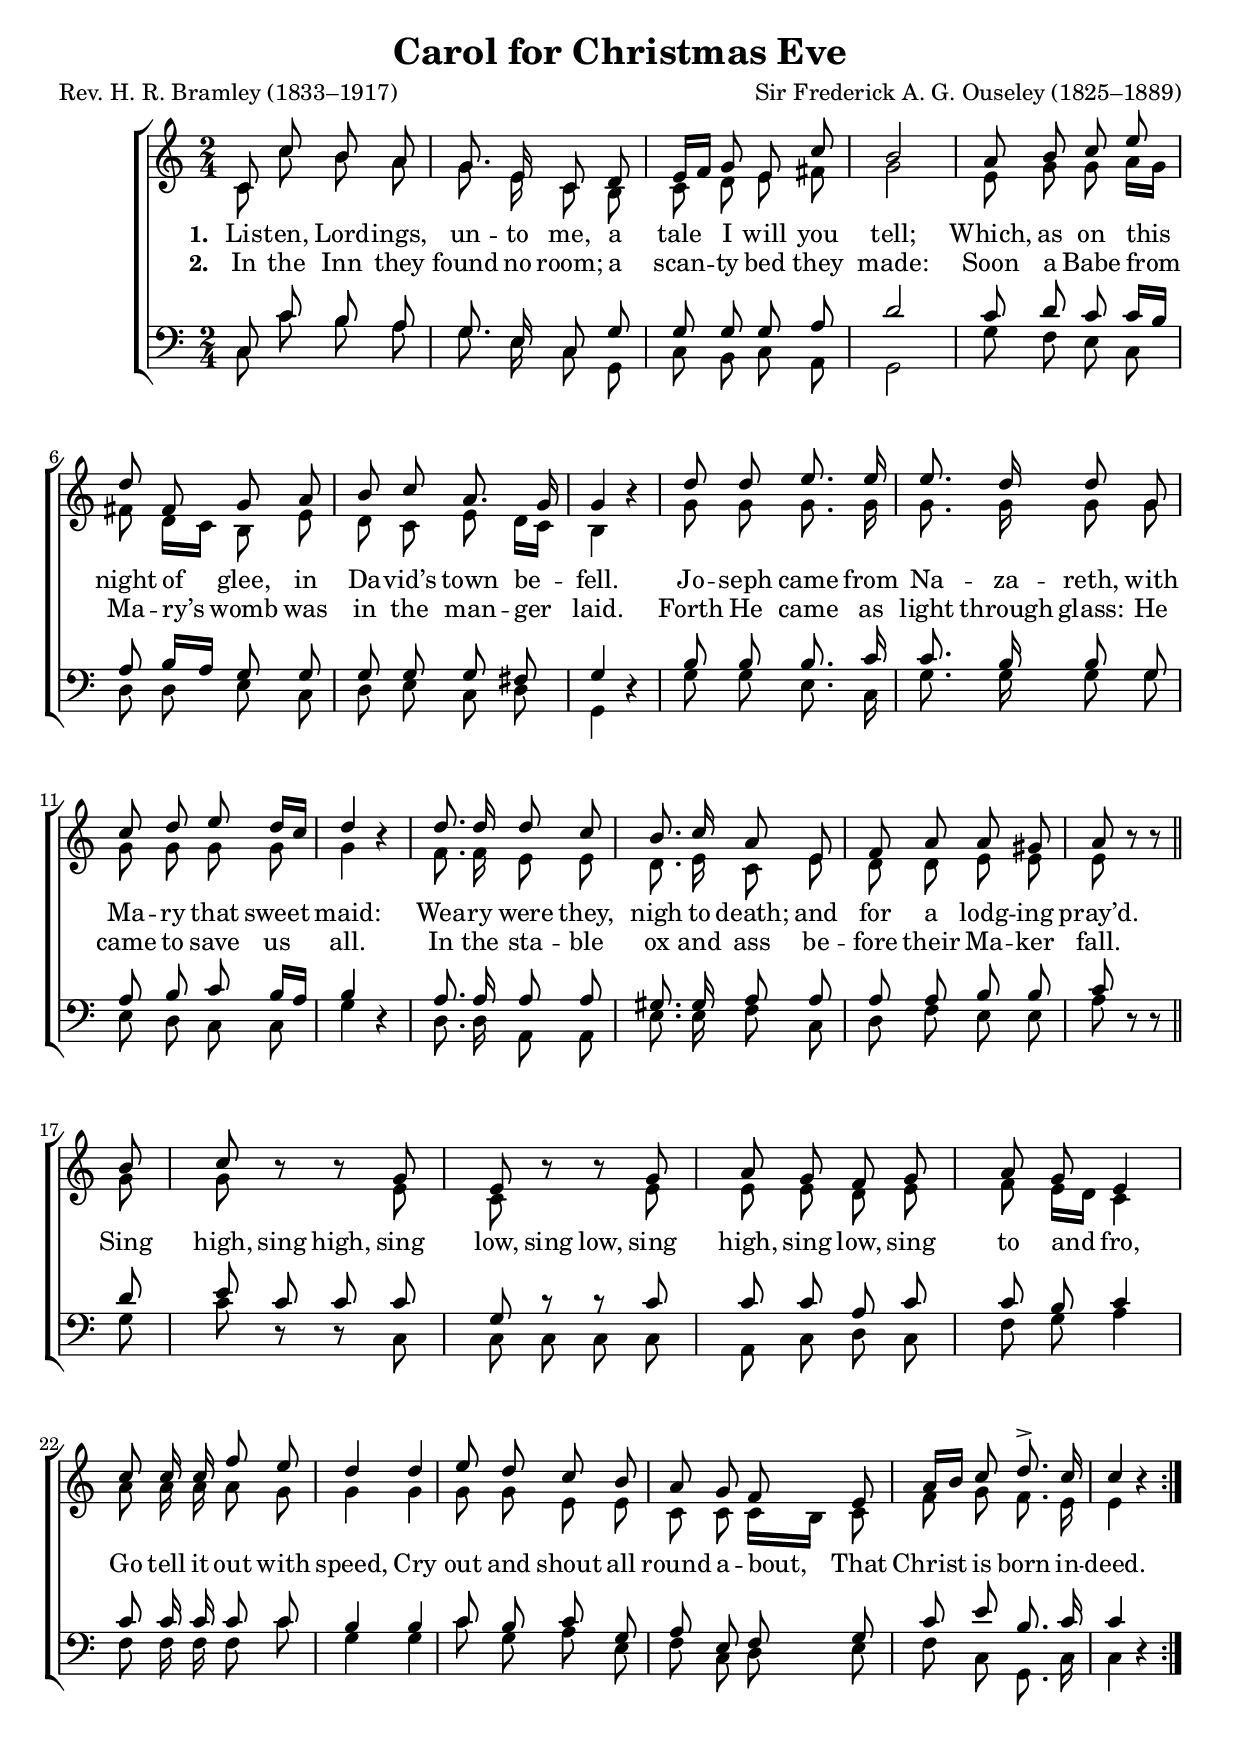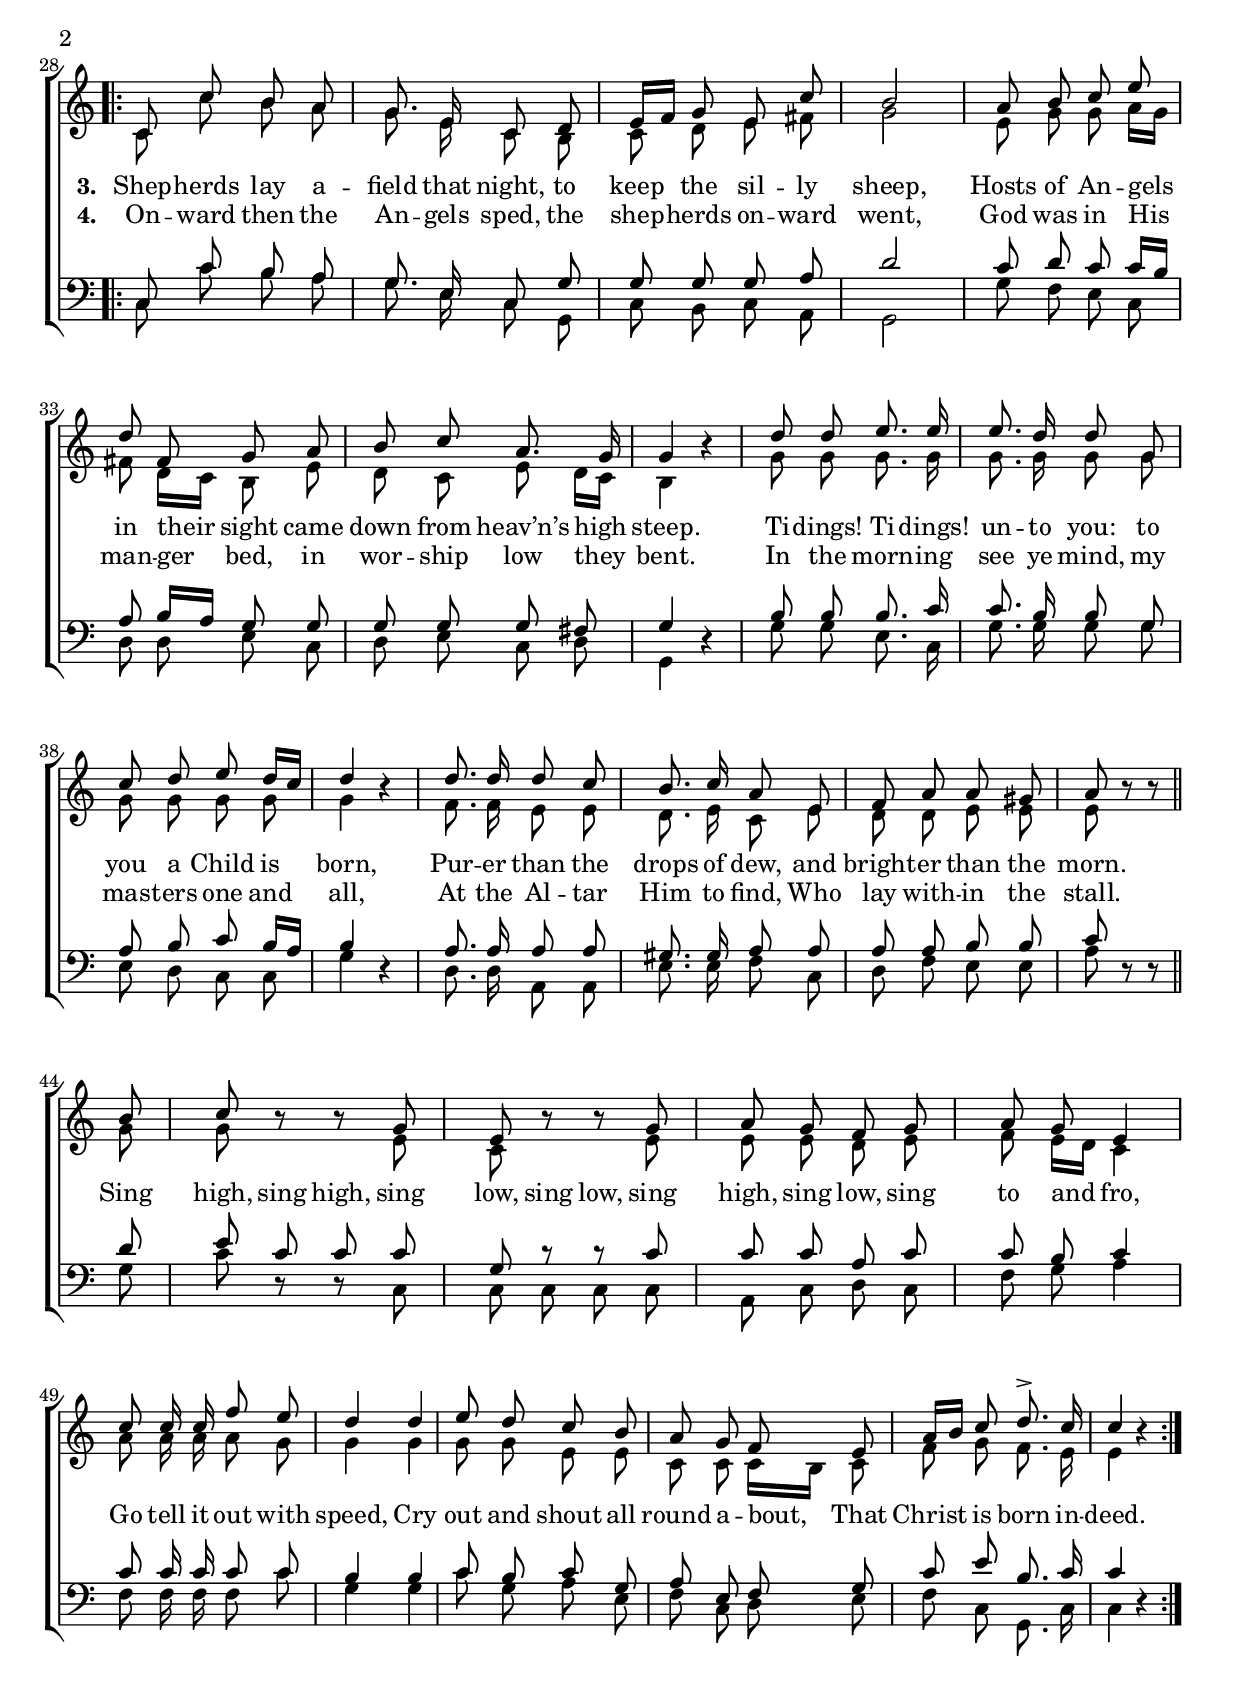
\version "2.14.2"
\include "util.ly"
\header {
  title = "Carol for Christmas Eve"
  poet = "Rev. H. R. Bramley (1833–1917)"
  composer = "Sir Frederick A. G. Ouseley (1825–1889)"
  %tagline = \markup { "from" \italic {Christmas Carols, New and Old}}
}

global = {
  \key c \major
  \time 2/4
  \autoBeamOff
}

sopMusic = \relative c' {
  \repeat volta 2 {
    c8 c' b a |
    g8. e16 c8 d |
    e16[ f] g8 e c' |
    b2 |
    a8 b c e | 
    
    d fis, g a |
    b c a8. g16 |
    g4 b\rest |
    d8 d e8. e16 |
    e8. d16 d8 g, | 
    
    c d e d16[ c] |
    d4 b\rest |
    d8. d16 d8 c |
    b8. c16 a8 e |
    f a a gis | 
    
    \partial 4. a b\rest b\rest \bar "||" \break
    \partial 8 b |
    c b\rest b\rest g |
    e b'\rest b\rest g |
    a g f g |
    a g e4 | \break
    
    c'8 c16 c f8 e |
    d4 d |
    e8 d c b |
    a g f e |
    a16[ b] c8 d8.-> c16 |
    c4 b\rest \break
  }
}
sopWords = \lyricmode {
  
}

altoMusic = \relative c' {
  c8 c' b a |
  g8. e16 c8 b |
  c d e fis |
  g2 |
  e8 g g a16[ g] |
  
  fis8 d16[ c] b8 e |
  d c e d16[ c] |
  b4 s |
  g'8 g g8. g16 |
  g8. g16 g8 g |
  
  g g g g |
  g4 s |
  f8. f16 e8 e |
  d8. e16 c8 e |
  d d e e |
  
  e s s g |
  g s s e |
  c s s e |
  e e d e |
  f e16[ d] c4 |
  
  a'8 a16 a a8 g |
  g4 g |
  g8 g e e |
  c c c16[ b] c8 |
  f g f8. e16 |
  e4 s
}
altoWords = \lyricmode {
  \dropLyricsVII
  \set stanza = #"1. "
  Lis -- ten, Lord -- ings, un -- to me, a tale I will you tell;
  Which, as on this night of glee, in Da -- vid’s town be -- fell.
  Jo -- seph came from Na -- za -- reth, with Ma -- ry that sweet maid:
  Wea -- ry were they, nigh to death; and for a lodg -- ing pray’d.
  
  \set associatedVoice = "tenors"
  Sing high, sing high,
  \set associatedVoice = "basses" sing low,
  sing low, sing high, sing low,
  \unset associatedVoice
  sing to and fro,
  Go tell it out with speed, Cry out and shout all round a -- bout,
  That Christ is born in -- deed.
  
  
  \set stanza = #"3. "
  Shep -- herds lay a -- field that night, to keep the sil -- ly sheep,
  Hosts of An -- gels in their sight came down from heav’n’s high steep.
  Ti -- dings! Ti -- dings! un -- to you: to you a Child is born,
  Pur -- er than the drops of dew, and bright -- er than the morn.
  
  \set associatedVoice = "tenors"
  Sing high, sing high,
  \set associatedVoice = "basses" sing low,
  sing low, sing high, sing low,
  \unset associatedVoice
  sing to and fro,
  Go tell it out with speed, Cry out and shout all round a -- bout,
  That Christ is born in -- deed.
}
altoWordsII = \lyricmode {
  \dropLyricsVII
%\markup\italic
  \set stanza = #"2. "
  In the Inn they found no room; a scan  -- ty bed they made:
  Soon a Babe from Ma -- ry’s womb was in the man -- ger laid.
  Forth He came as light through glass: He came to save us all.
  In the sta -- ble ox and ass be -- fore their Ma -- ker fall.
  
  \repeat unfold 32 \skip1
  
  \set stanza = #"4. "
  On -- ward then the An -- gels sped, the shep -- herds on -- ward went,
  God was in His man -- ger bed, in wor -- ship low they bent.
  In the morn -- ing see ye mind, my mas -- ters one and all,
  At the Al -- tar Him to find, Who lay with -- in the stall.
}
altoWordsIII = \lyricmode {
}
altoWordsIV = \lyricmode {
}
altoWordsV = \lyricmode {
  \set stanza = #"5. "
  \set ignoreMelismata = ##t
}
altoWordsVI = \lyricmode {
  \set stanza = #"6. "
  \set ignoreMelismata = ##t
}
tenorMusic = \relative c {
  c8 c' b a |
  g8. e16 c8 g' |
  g g g a |
  d2 |
  c8 d c c16[ b] |
  
  a8 b16[ a] g8 g |
  g g g fis |
  g4 s |
  b8 b b8. c16 |
  c8. b16 b8 g |
  
  a b c b16[ a] |
  b4 s |
  a8. a16 a8 a |
  gis8. gis16 a8 a |
  a a b b |
  
  c8 s s d |
  e c c c |
  g c\rest c\rest c |
  c c a c |
  c b c4 |
  
  c8 c16 c c8 c |
  b4 b |
  c8 b c g |
  a e f g |
  c e b8. c16 |
  c4 s
}
tenorWords = \lyricmode {
}
tenorWordsBass = \lyricmode {
}

bassMusic = \relative c {
  c8 c' b a |
  g8. e16 c8 g |
  c b c a |
  g2 |
  g'8 f e c |
  
  d d e c |
  d e c d |
  g,4 d'\rest |
  g8 g e8. c16 |
  g'8. g16 g8 g |
  
  e d c c |
  g'4 d\rest |
  d8. d16 a8 a |
  e'8. e16 f8 c |
  d f e e |
  
  a d,\rest d\rest g |
  c d,\rest d\rest c |
  c c c c |
  a c d c |
  f g a4 |
  
  f8 f16 f f8 c' |
  g4 g |
  c8 g a e |
  f c d e |
  f c g8. c16 c4 d\rest
}
bassWords = \lyricmode {

}

pianoRH = \relative c' {
  
}
pianoLH = \relative c' {
  
}

\score {
  <<
   \new ChoirStaff <<
%    \new Lyrics = sopranos \with { \override VerticalAxisGroup #'nonstaff-relatedstaff-spacing = #'((basic-distance . 1)) }
    \new Staff = women <<
      \new Voice = "sopranos" { \voiceOne << \global \repeat unfold 2 \sopMusic >> }
      \new Voice = "altos" { \voiceTwo << \global \repeat unfold 2 \altoMusic >> }
    >>
   \new Staff = men <<
      \clef bass
      \new Voice = "tenors" { \voiceOne << \global \repeat unfold 2 \tenorMusic >> }
      \new Voice = "basses" { \voiceTwo << \global \repeat unfold 2 \bassMusic >> }
    >>
    \new Lyrics \with { alignAboveContext = #"women" \override VerticalAxisGroup #'nonstaff-relatedstaff-spacing = #'((basic-distance . 1))} \lyricsto "sopranos" \sopWords
     \new Lyrics = "altosVI"  \with { alignBelowContext = #"women" \override VerticalAxisGroup #'nonstaff-relatedstaff-spacing = #'((basic-distance . 1))} \lyricsto "altos" \altoWordsVI
    \new Lyrics = "altosV"  \with { alignBelowContext = #"women" \override VerticalAxisGroup #'nonstaff-relatedstaff-spacing = #'((basic-distance . 1))} \lyricsto "altos" \altoWordsV
    \new Lyrics = "altosIV"  \with { alignBelowContext = #"women" \override VerticalAxisGroup #'nonstaff-relatedstaff-spacing = #'((basic-distance . 1))} \lyricsto "altos" \altoWordsIV
    \new Lyrics = "altosIII"  \with { alignBelowContext = #"women" \override VerticalAxisGroup #'nonstaff-relatedstaff-spacing = #'((basic-distance . 1))} \lyricsto "altos" \altoWordsIII
    \new Lyrics = "altosII"  \with { alignBelowContext = #"women" \override VerticalAxisGroup #'nonstaff-relatedstaff-spacing = #'((basic-distance . 1))} \lyricsto "altos" \altoWordsII
    \new Lyrics = "altos"  \with { alignBelowContext = #"women" \override VerticalAxisGroup #'nonstaff-relatedstaff-spacing = #'((basic-distance . 1))} \lyricsto "altos" \altoWords
%    \new Lyrics \with { alignAboveContext = #"men" \override VerticalAxisGroup #'nonstaff-relatedstaff-spacing = #'((basic-distance . 1)) } \lyricsto "tenors" \tenorWords
    \new Lyrics \with { alignBelowContext = #"men" \override VerticalAxisGroup #'nonstaff-relatedstaff-spacing = #'((basic-distance . 1)) } \lyricsto "basses" \bassWords
  >>
%    \new PianoStaff << \new Staff { \new Voice { \pianoRH } } \new Staff { \clef "bass" \pianoLH } >>
  >>
  \layout {
    \context {
      \Score
      \override SpacingSpanner #'base-shortest-duration = #(ly:make-moment 1 2)
      \override SpacingSpanner #'common-shortest-duration = #(ly:make-moment 1 2)
    }
  }
  \midi {
    \tempo 4 = 80
    \set Staff.midiInstrument = "flute"
  
    \context {
      \Voice
      \remove "Dynamic_performer"
    }
  }
}
